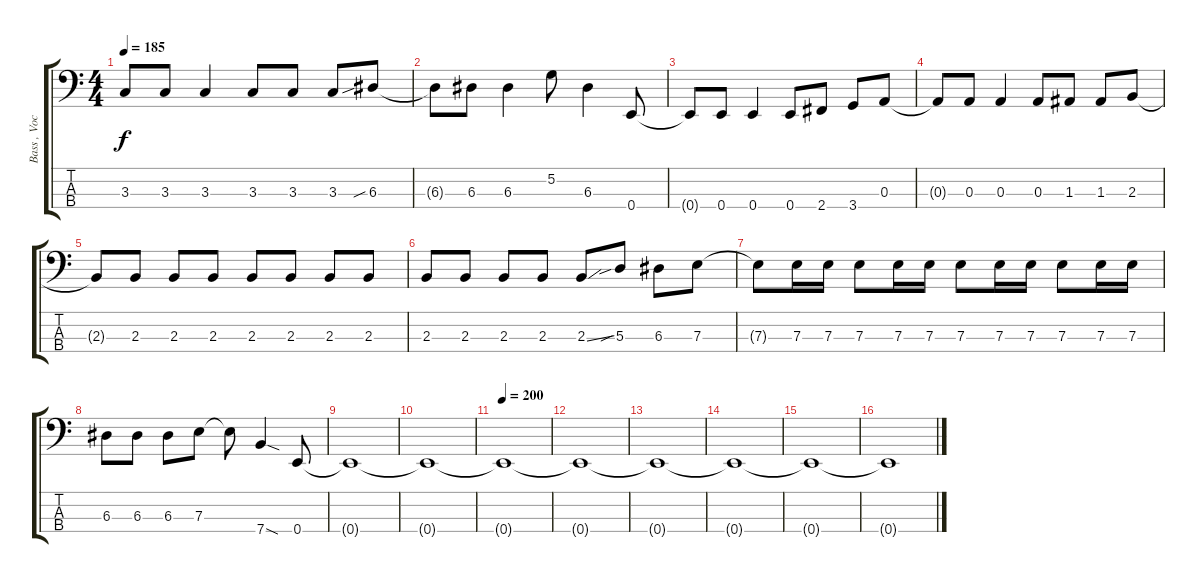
\track ("Bass , Vocals - Paulo Gregoletto" "Bass , Voc") {instrument electricbasspick}
\staff {score tabs}
\tuning (G2 D2 A1 E1) {hide}
\ts (4 4)
\tempo 185
\clef f4
\ks c
3.3{t}.8{dy f} 3.3.8 3.3.4 3.3.8 3.3.8 3.3.8 6.3{sib}.8 |
6.3{t}.8 6.3.8 6.3.4 5.2.8 6.3.4 0.4.8 |
0.4{t}.8 0.4.8 0.4.4 0.4.8 2.4.8 3.4.8 0.3.8 |
0.3{t}.8 0.3.8 0.3.4 0.3.8 1.3.8 1.3.8 2.3.8 |
2.3{t}.8 2.3.8 2.3.8 2.3.8 2.3.8 2.3.8 2.3.8 2.3.8 |
2.3.8 2.3.8 2.3.8 2.3.8 2.3{ss}.8 5.3{sib}.8 6.3.8 7.3.8 |
7.3{t}.8 7.3.16 7.3.16 7.3.8 7.3.16 7.3.16 7.3.8 7.3.16 7.3.16 7.3.8 7.3.16 7.3.16 |
6.3.8 6.3.8 6.3.8 7.3.8 7.3{t}.8 7.4{sod}.4 0.4.8 |
0.4{t}.1 |
0.4{t}.1 |
\tempo 200
0.4{t}.1 |
0.4{t}.1 |
0.4{t}.1 |
0.4{t}.1 |
0.4{t}.1 |
0.4{t}.1
